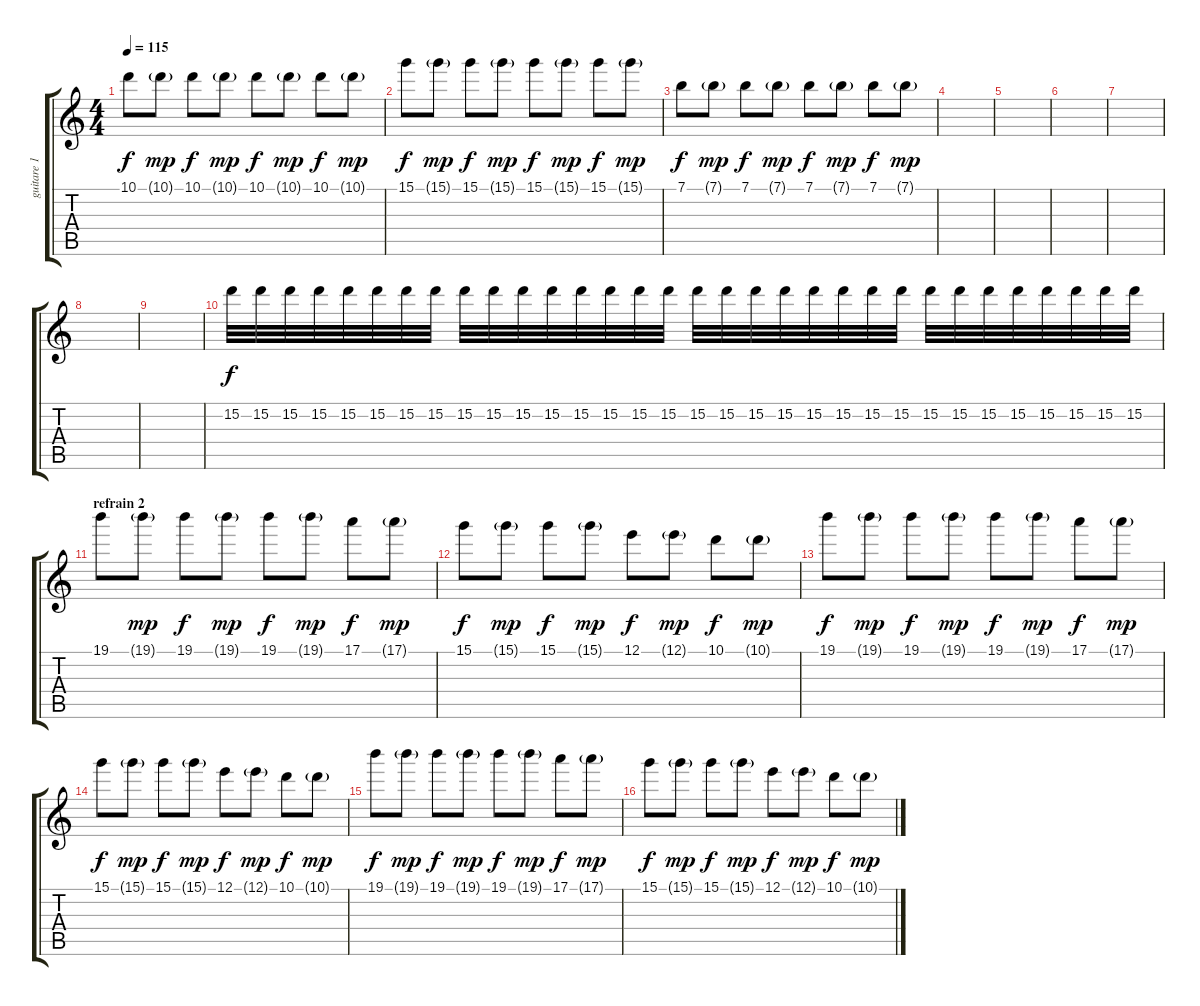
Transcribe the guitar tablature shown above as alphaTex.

\track ("guitare 1" "guitare 1") {instrument distortionguitar}
\staff {score tabs}
\tuning (E4 B3 G3 D3 A2 E2) {hide}
\ts (4 4)
\tempo 115
\clef g2
\ks c
10.1.8{dy f} 10.1{g}.8{dy mp} 10.1.8{dy f} 10.1{g}.8{dy mp} 10.1.8{dy f} 10.1{g}.8{dy mp} 10.1.8{dy f} 10.1{g}.8{dy mp} |
15.1.8{dy f} 15.1{g}.8{dy mp} 15.1.8{dy f} 15.1{g}.8{dy mp} 15.1.8{dy f} 15.1{g}.8{dy mp} 15.1.8{dy f} 15.1{g}.8{dy mp} |
7.1.8{dy f} 7.1{g}.8{dy mp} 7.1.8{dy f} 7.1{g}.8{dy mp} 7.1.8{dy f} 7.1{g}.8{dy mp} 7.1.8{dy f} 7.1{g}.8{dy mp} |
|
|
|
|
|
|
15.2.32{dy f} 15.2.32 15.2.32 15.2.32 15.2.32 15.2.32 15.2.32 15.2.32 15.2.32 15.2.32 15.2.32 15.2.32 15.2.32 15.2.32 15.2.32 15.2.32 15.2.32 15.2.32 15.2.32 15.2.32 15.2.32 15.2.32 15.2.32 15.2.32 15.2.32 15.2.32 15.2.32 15.2.32 15.2.32 15.2.32 15.2.32 15.2.32 |
\section ("" "refrain 2")
19.1.8{balance 0 instrument overdrivenguitar} 19.1{g}.8{dy mp} 19.1.8{dy f} 19.1{g}.8{dy mp} 19.1.8{dy f} 19.1{g}.8{dy mp} 17.1.8{dy f} 17.1{g}.8{dy mp} |
15.1.8{dy f} 15.1{g}.8{dy mp} 15.1.8{dy f} 15.1{g}.8{dy mp} 12.1.8{dy f} 12.1{g}.8{dy mp} 10.1.8{dy f} 10.1{g}.8{dy mp} |
19.1.8{dy f} 19.1{g}.8{dy mp} 19.1.8{dy f} 19.1{g}.8{dy mp} 19.1.8{dy f} 19.1{g}.8{dy mp} 17.1.8{dy f} 17.1{g}.8{dy mp} |
15.1.8{dy f} 15.1{g}.8{dy mp} 15.1.8{dy f} 15.1{g}.8{dy mp} 12.1.8{dy f} 12.1{g}.8{dy mp} 10.1.8{dy f} 10.1{g}.8{dy mp} |
19.1.8{dy f} 19.1{g}.8{dy mp} 19.1.8{dy f} 19.1{g}.8{dy mp} 19.1.8{dy f} 19.1{g}.8{dy mp} 17.1.8{dy f} 17.1{g}.8{dy mp} |
15.1.8{dy f} 15.1{g}.8{dy mp} 15.1.8{dy f} 15.1{g}.8{dy mp} 12.1.8{dy f} 12.1{g}.8{dy mp} 10.1.8{dy f} 10.1{g}.8{dy mp}
